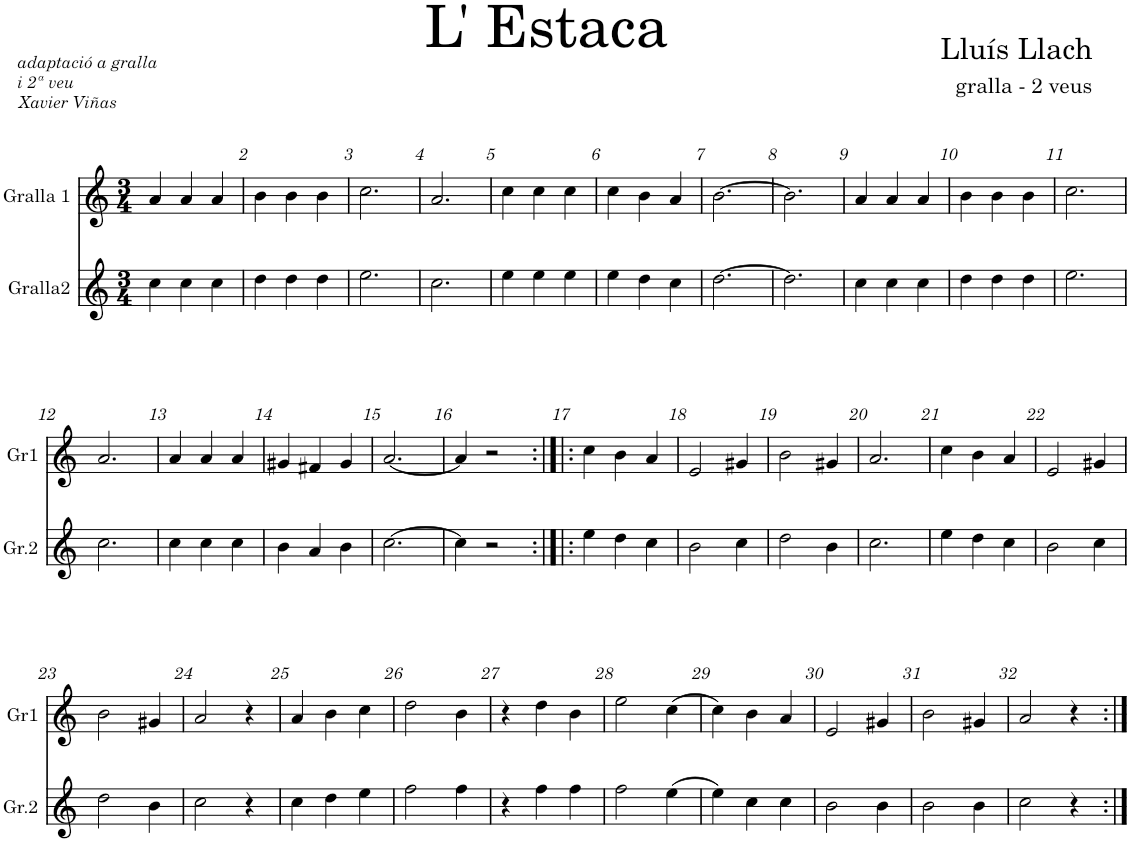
**kern	**kern
*part2	*part1
*staff2	*staff1
*I"Gralla2	*I"Gralla 1
*I'Gr.2	*I'Gr1
*clefG2	*clefG2
*k[]	*k[]
*M3/4	*M3/4
=1	=1
4cc\	4a/
4cc\	4a/
4cc\	4a/
=2	=2
4dd\	4b\
4dd\	4b\
4dd\	4b\
=3	=3
2.ee\	2.cc\
=4	=4
2.cc\	2.a/
=5	=5
4ee\	4cc\
4ee\	4cc\
4ee\	4cc\
=6	=6
4ee\	4cc\
4dd\	4b\
4cc\	4a/
=7	=7
[2.dd\	[2.b\
=8	=8
2.dd\]	2.b\]
=9	=9
4cc\	4a/
4cc\	4a/
4cc\	4a/
=10	=10
4dd\	4b\
4dd\	4b\
4dd\	4b\
=11	=11
2.ee\	2.cc\
!!LO:LB:g=z
=12	=12
2.cc\	2.a/
=13	=13
4cc\	4a/
4cc\	4a/
4cc\	4a/
=14	=14
4b\	4g#X/
4a/	4f#X/
4b\	4g#/
=15	=15
[2.cc\	[2.a/
=16	=16
4cc\]	4a/]
2r	2r
=17:|!|:	=17:|!|:
4ee\	4cc\
4dd\	4b\
4cc\	4a/
=18	=18
2b\	2e/
4cc\	4g#X/
=19	=19
2dd\	2b\
4b\	4g#X/
=20	=20
2.cc\	2.a/
=21	=21
4ee\	4cc\
4dd\	4b\
4cc\	4a/
=22	=22
2b\	2e/
4cc\	4g#X/
!!LO:LB:g=z
=23	=23
2dd\	2b\
4b\	4g#X/
=24	=24
2cc\	2a/
4r	4r
=25	=25
4cc\	4a/
4dd\	4b\
4ee\	4cc\
=26	=26
2ff\	2dd\
4ff\	4b\
=27	=27
4r	4r
4ff\	4dd\
4ff\	4b\
=28	=28
2ff\	2ee\
(4ee\	(4cc\
=29	=29
4ee\)	4cc\)
4cc\	4b\
4cc\	4a/
=30	=30
2b\	2e/
4b\	4g#X/
=31	=31
2b\	2b\
4b\	4g#X/
=32	=32
2cc\	2a/
4r	4r
=:|!	=:|!
*-	*-
